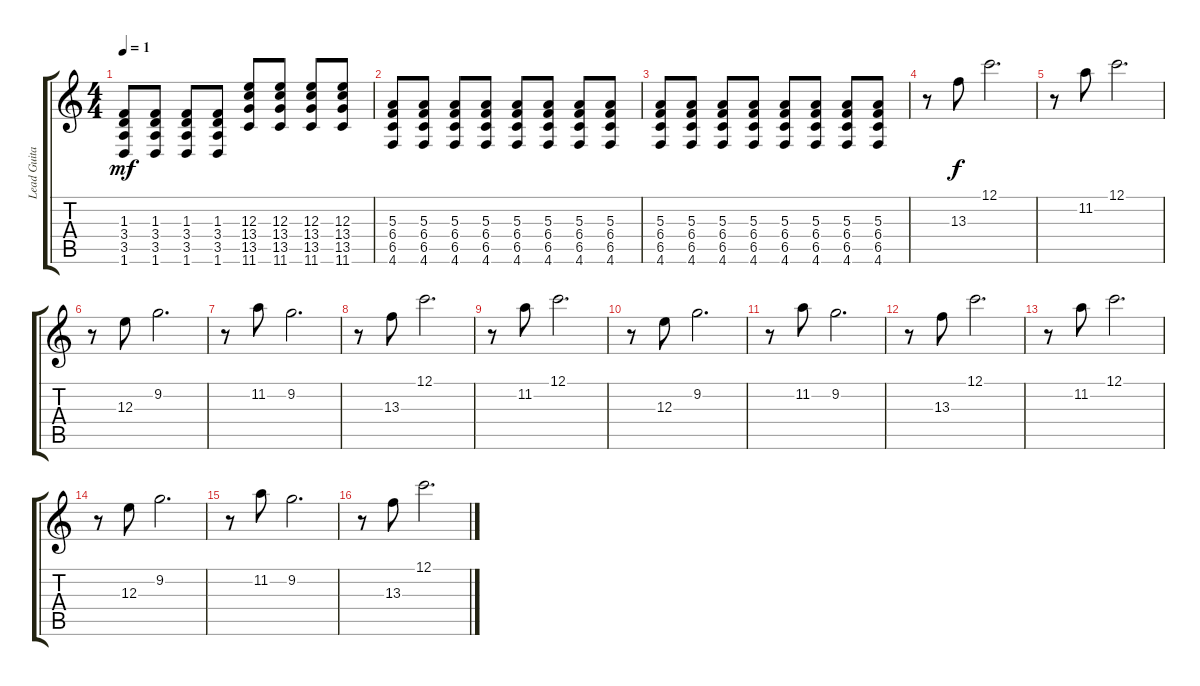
\track ("Lead Guitar (Clean)" "Lead Guita") {instrument electricguitarclean}
\staff {score tabs}
\tuning (C4 Bb3 E3 B2 Gb2 Db2) {hide}
\ts (4 4)
\tempo 1
\clef g2
\ks c
(1.3 3.4 3.5 1.6).8{dy mf} (1.3 3.4 3.5 1.6).8 (1.3 3.4 3.5 1.6).8 (1.3 3.4 3.5 1.6).8 (12.3 13.4 13.5 11.6).8 (12.3 13.4 13.5 11.6).8 (12.3 13.4 13.5 11.6).8 (12.3 13.4 13.5 11.6).8 |
(5.3 6.4 6.5 4.6).8 (5.3 6.4 6.5 4.6).8 (5.3 6.4 6.5 4.6).8 (5.3 6.4 6.5 4.6).8 (5.3 6.4 6.5 4.6).8 (5.3 6.4 6.5 4.6).8 (5.3 6.4 6.5 4.6).8 (5.3 6.4 6.5 4.6).8 |
(5.3 6.4 6.5 4.6).8 (5.3 6.4 6.5 4.6).8 (5.3 6.4 6.5 4.6).8 (5.3 6.4 6.5 4.6).8 (5.3 6.4 6.5 4.6).8 (5.3 6.4 6.5 4.6).8 (5.3 6.4 6.5 4.6).8 (5.3 6.4 6.5 4.6).8 |
r.8 13.3.8{dy f} 12.1.2{d} |
r.8 11.2.8 12.1.2{d} |
r.8 12.3.8 9.2.2{d} |
r.8 11.2.8 9.2.2{d} |
r.8 13.3.8 12.1.2{d} |
r.8 11.2.8 12.1.2{d} |
r.8 12.3.8 9.2.2{d} |
r.8 11.2.8 9.2.2{d} |
r.8 13.3.8 12.1.2{d} |
r.8 11.2.8 12.1.2{d} |
r.8 12.3.8 9.2.2{d} |
r.8 11.2.8 9.2.2{d} |
r.8 13.3.8 12.1.2{d}
